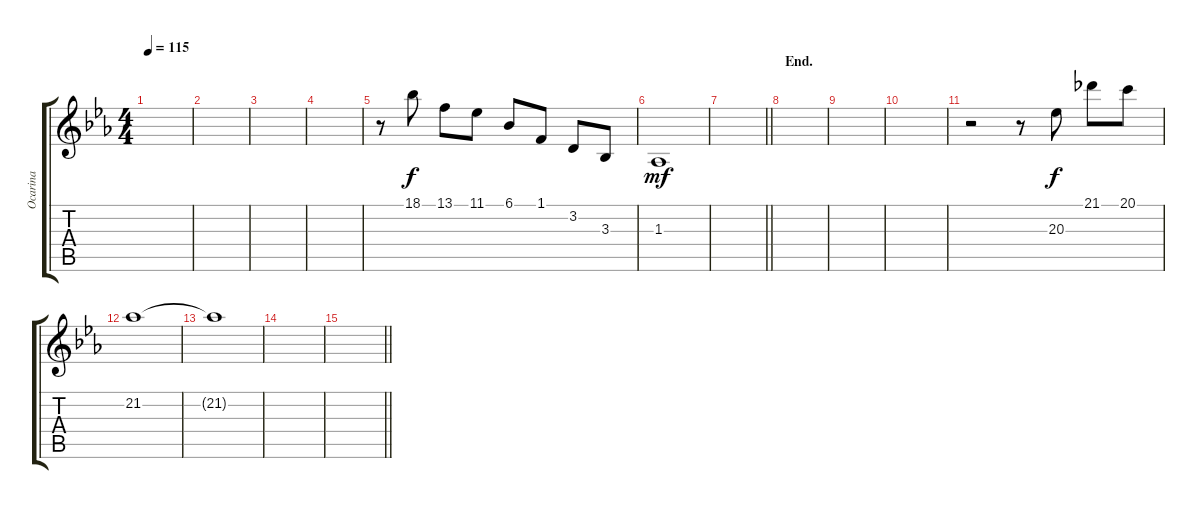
\track ("Ocarina" "Ocarina") {instrument ocarina}
\staff {score tabs}
\tuning (E4 B3 G3 D3 A2 E2) {hide}
\ts (4 4)
\tempo 115
\clef g2
\ks eb
|
|
|
|
r.8{volume 11} 18.1.8{dy f} 13.1.8 11.1.8 6.1.8 1.1.8 3.2.8 3.3.8 |
1.3.1{dy mf volume 0} |
\barLineRight lightlight
|
\section ("" "End.")
|
|
|
r.2{volume 9} r.8 20.3.8{dy f} 21.1.8 20.1.8 |
21.2.1{volume 0} |
21.2{t}.1 |
|
\barLineRight lightlight
